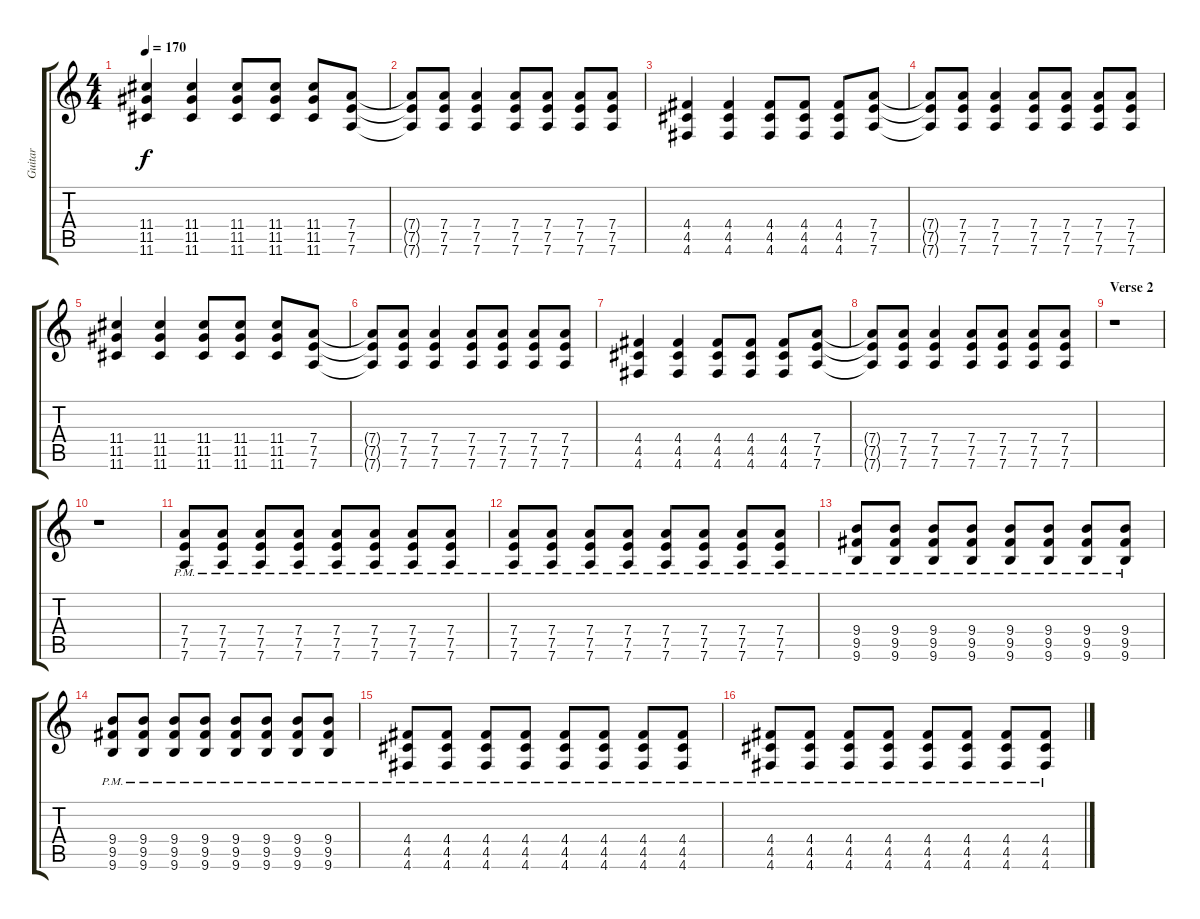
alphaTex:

\track ("Guitar" "Guitar") {instrument distortionguitar}
\staff {score tabs}
\tuning (E4 B3 G3 D3 A2 D2) {hide}
\ts (4 4)
\tempo 170
\clef g2
\ks c
(11.4 11.5 11.6).4{dy f} (11.4 11.5 11.6).4 (11.4 11.5 11.6).8 (11.4 11.5 11.6).8 (11.4 11.5 11.6).8 (7.4 7.5 7.6).8 |
(7.4{t} 7.5{t} 7.6{t}).8 (7.4 7.5 7.6).8 (7.4 7.5 7.6).4 (7.4 7.5 7.6).8 (7.4 7.5 7.6).8 (7.4 7.5 7.6).8 (7.4 7.5 7.6).8 |
(4.4 4.5 4.6).4 (4.4 4.5 4.6).4 (4.4 4.5 4.6).8 (4.4 4.5 4.6).8 (4.4 4.5 4.6).8 (7.4 7.5 7.6).8 |
(7.4{t} 7.5{t} 7.6{t}).8 (7.4 7.5 7.6).8 (7.4 7.5 7.6).4 (7.4 7.5 7.6).8 (7.4 7.5 7.6).8 (7.4 7.5 7.6).8 (7.4 7.5 7.6).8 |
(11.4 11.5 11.6).4 (11.4 11.5 11.6).4 (11.4 11.5 11.6).8 (11.4 11.5 11.6).8 (11.4 11.5 11.6).8 (7.4 7.5 7.6).8 |
(7.4{t} 7.5{t} 7.6{t}).8 (7.4 7.5 7.6).8 (7.4 7.5 7.6).4 (7.4 7.5 7.6).8 (7.4 7.5 7.6).8 (7.4 7.5 7.6).8 (7.4 7.5 7.6).8 |
(4.4 4.5 4.6).4 (4.4 4.5 4.6).4 (4.4 4.5 4.6).8 (4.4 4.5 4.6).8 (4.4 4.5 4.6).8 (7.4 7.5 7.6).8 |
(7.4{t} 7.5{t} 7.6{t}).8 (7.4 7.5 7.6).8 (7.4 7.5 7.6).4 (7.4 7.5 7.6).8 (7.4 7.5 7.6).8 (7.4 7.5 7.6).8 (7.4 7.5 7.6).8 |
\section ("" "Verse 2")
r.1 |
r.1 |
(7.4{pm} 7.5{pm} 7.6{pm}).8 (7.4{pm} 7.5{pm} 7.6{pm}).8 (7.4{pm} 7.5{pm} 7.6{pm}).8 (7.4{pm} 7.5{pm} 7.6{pm}).8 (7.4{pm} 7.5{pm} 7.6{pm}).8 (7.4{pm} 7.5{pm} 7.6{pm}).8 (7.4{pm} 7.5{pm} 7.6{pm}).8 (7.4{pm} 7.5{pm} 7.6{pm}).8 |
(7.4{pm} 7.5{pm} 7.6{pm}).8 (7.4{pm} 7.5{pm} 7.6{pm}).8 (7.4{pm} 7.5{pm} 7.6{pm}).8 (7.4{pm} 7.5{pm} 7.6{pm}).8 (7.4{pm} 7.5{pm} 7.6{pm}).8 (7.4{pm} 7.5{pm} 7.6{pm}).8 (7.4{pm} 7.5{pm} 7.6{pm}).8 (7.4{pm} 7.5{pm} 7.6{pm}).8 |
(9.4{pm} 9.5{pm} 9.6{pm}).8 (9.4{pm} 9.5{pm} 9.6{pm}).8 (9.4{pm} 9.5{pm} 9.6{pm}).8 (9.4{pm} 9.5{pm} 9.6{pm}).8 (9.4{pm} 9.5{pm} 9.6{pm}).8 (9.4{pm} 9.5{pm} 9.6{pm}).8 (9.4{pm} 9.5{pm} 9.6{pm}).8 (9.4{pm} 9.5{pm} 9.6{pm}).8 |
(9.4{pm} 9.5{pm} 9.6{pm}).8 (9.4{pm} 9.5{pm} 9.6{pm}).8 (9.4{pm} 9.5{pm} 9.6{pm}).8 (9.4{pm} 9.5{pm} 9.6{pm}).8 (9.4{pm} 9.5{pm} 9.6{pm}).8 (9.4{pm} 9.5{pm} 9.6{pm}).8 (9.4{pm} 9.5{pm} 9.6{pm}).8 (9.4{pm} 9.5{pm} 9.6{pm}).8 |
(4.4{pm} 4.5{pm} 4.6{pm}).8 (4.4{pm} 4.5{pm} 4.6{pm}).8 (4.4{pm} 4.5{pm} 4.6{pm}).8 (4.4{pm} 4.5{pm} 4.6{pm}).8 (4.4{pm} 4.5{pm} 4.6{pm}).8 (4.4{pm} 4.5{pm} 4.6{pm}).8 (4.4{pm} 4.5{pm} 4.6{pm}).8 (4.4{pm} 4.5{pm} 4.6{pm}).8 |
(4.4{pm} 4.5{pm} 4.6{pm}).8 (4.4{pm} 4.5{pm} 4.6{pm}).8 (4.4{pm} 4.5{pm} 4.6{pm}).8 (4.4{pm} 4.5{pm} 4.6{pm}).8 (4.4{pm} 4.5{pm} 4.6{pm}).8 (4.4{pm} 4.5{pm} 4.6{pm}).8 (4.4{pm} 4.5{pm} 4.6{pm}).8 (4.4{pm} 4.5{pm} 4.6{pm}).8
